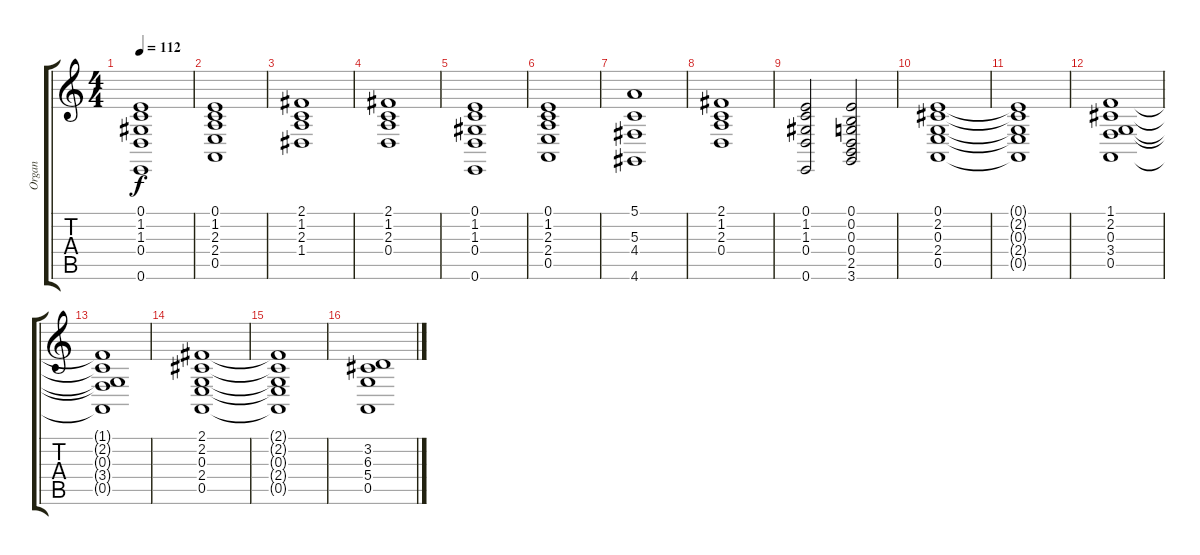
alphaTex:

\track ("Organ" "Organ") {instrument churchorgan}
\staff {score tabs}
\tuning (E4 B3 G3 D3 A2 E2) {hide}
\ts (4 4)
\tempo 112
\clef g2
\ks c
(0.1 1.2 1.3 0.4 0.6).1{dy f} |
(0.1 1.2 2.3 2.4 0.5).1 |
(2.1 1.2 2.3 1.4).1 |
(2.1 1.2 2.3 0.4).1 |
(0.1 1.2 1.3 0.4 0.6).1 |
(0.1 1.2 2.3 2.4 0.5).1 |
(5.1 5.3 4.4 4.6).1 |
(2.1 1.2 2.3 0.4).1 |
(0.1 1.2 1.3 0.4 0.6).2 (0.1 0.2 0.3 0.4 2.5 3.6).2 |
(0.1 2.2 0.3 2.4 0.5).1 |
(0.1{t} 2.2{t} 0.3{t} 2.4{t} 0.5{t}).1 |
(1.1 2.2 0.3 3.4 0.5).1 |
(1.1{t} 2.2{t} 0.3{t} 3.4{t} 0.5{t}).1 |
(2.1 2.2 0.3 2.4 0.5).1 |
(2.1{t} 2.2{t} 0.3{t} 2.4{t} 0.5{t}).1 |
(3.2 6.3 5.4 0.5).1
